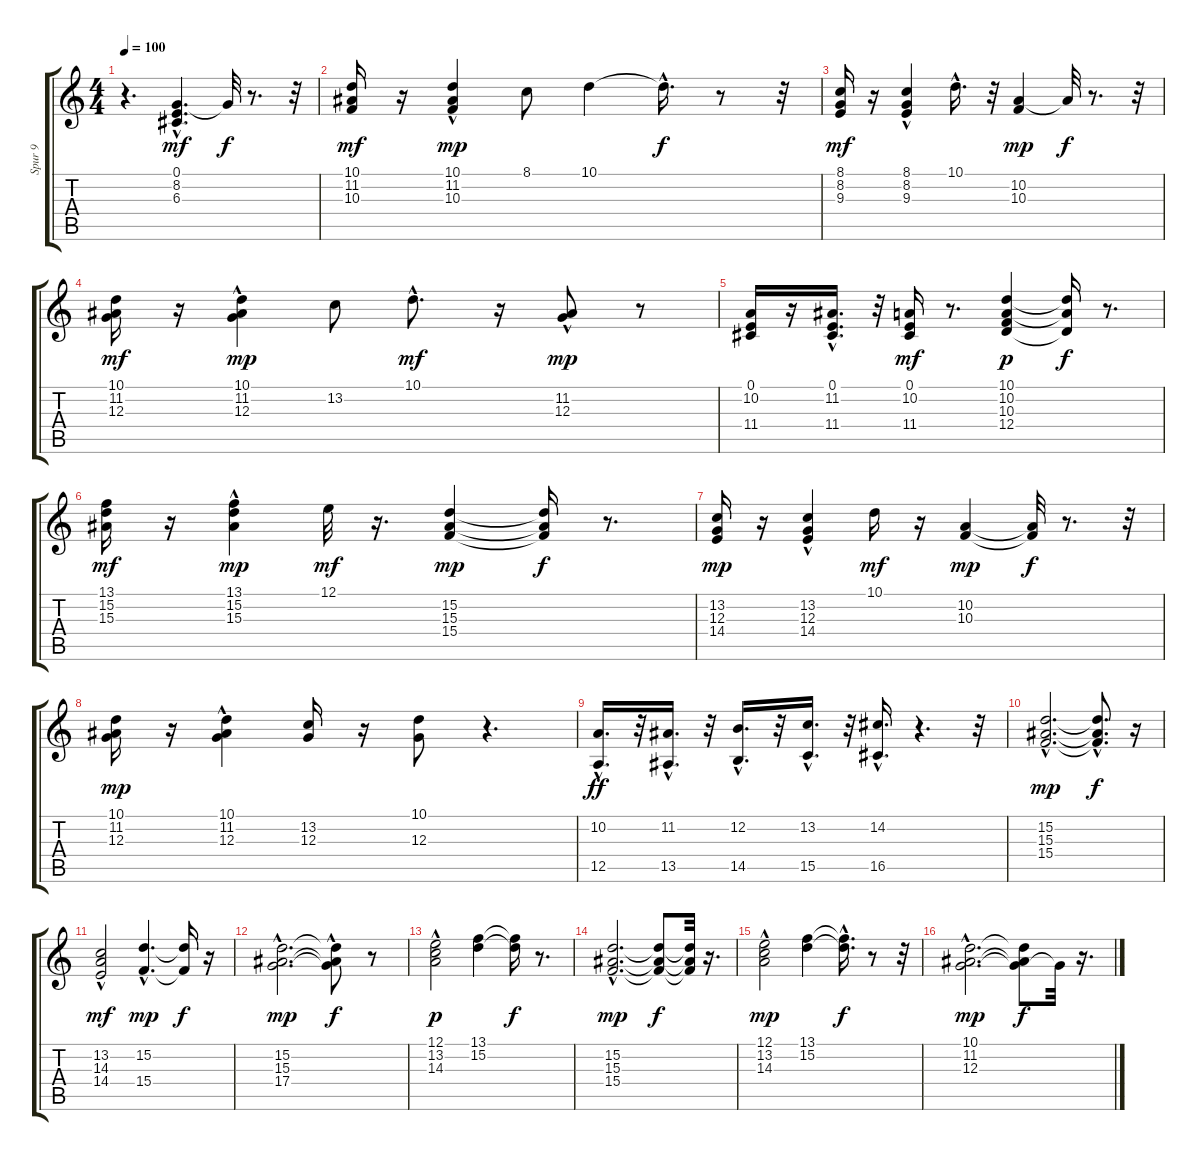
\track ("Spur 9" "Spur 9") {instrument fx1rain}
\staff {score tabs}
\tuning (E4 B3 G3 D3 A2 E2) {hide}
\ts (4 4)
\tempo 100
\clef g2
\ks c
r.4{d dy f} (0.1{hac} 8.2{hac} 6.3{hac}).4{d dy mf} 8.2{t}.32{dy f} r.8{d} r.32 |
(10.1 11.2 10.3).16{dy mf} r.16 (10.1{hac} 11.2{hac} 10.3{hac}).4{dy mp} 8.1.8 10.1.4 10.1{hac t}.16{d dy f} r.8 r.32 |
(8.1 8.2 9.3).16{dy mf} r.16 (8.1{hac} 8.2{hac} 9.3).4 10.1{hac}.16{d} r.32 (10.2 10.3).4{dy mp} 10.2{t}.32{dy f} r.8{d} r.32 |
(10.1 11.2 12.3).16{dy mf} r.16 (10.1{hac} 11.2{hac} 12.3).4{dy mp} 13.2.8 10.1{hac}.8{d dy mf} r.16 (11.2{hac} 12.3).8{dy mp} r.8 |
(0.1 10.2 11.4).16 r.16 (0.1{hac} 11.2{hac} 11.4{hac}).16{d} r.32 (0.1 10.2 11.4).16{dy mf} r.8{d} (10.1 10.2 10.3 12.4).4{dy p} (10.1{t} 10.2{t} 12.4{t}).16{dy f} r.8{d} |
(13.1 15.2 15.3).16{dy mf} r.16 (13.1{hac} 15.2 15.3).4{dy mp} 12.1.32{dy mf} r.16{d} (15.2 15.3 15.4).4{dy mp} (15.2{t} 15.3{t} 15.4{t}).16{dy f} r.8{d} |
(13.2 12.3 14.4).16{dy mp} r.16 (13.2{hac} 12.3 14.4).4 10.1.16{dy mf} r.16 (10.2 10.3).4{dy mp} (10.2{t} 10.3{t}).32{dy f} r.8{d} r.32 |
(10.1 11.2 12.3).16{dy mp} r.16 (10.1{hac} 11.2 12.3{hac}).4 (13.2 12.3).16 r.16 (10.1 12.3).8 r.4{d} |
(10.2{hac} 12.5{hac}).16{d dy ff} r.32 (11.2{hac} 13.5{hac}).16{d} r.32 (12.2{hac} 14.5).16{d} r.32 (13.2{hac} 15.5{hac}).16{d} r.32 (14.2{hac} 16.5{hac}).16{d} r.4{d} r.32 |
(15.2{hac} 15.3{hac} 15.4{hac}).2{d dy mp} (15.2{t} 15.3{hac t} 15.4{hac t}).8{d dy f} r.16 |
(13.2{hac} 14.3 14.4{hac}).2{dy mf} (15.2{hac} 15.4{hac}).4{d dy mp} (15.2{t} 15.4{t}).16{dy f} r.16 |
(15.2{hac} 15.3{hac} 17.4{hac}).2{d dy mp} (15.2{t} 15.3{hac t} 17.4{hac t}).8{dy f} r.8 |
(12.1{hac} 13.2{hac} 14.3{hac}).2{dy p} (13.1 15.2).4 (13.1{t} 15.2{t}).16{dy f} r.8{d} |
(15.2{hac} 15.3{hac} 15.4{hac}).2{d dy mp} (15.2{t} 15.3{t} 15.4{t}).8{dy f} (15.2{t} 15.3{t} 15.4{t}).32 r.16{d} |
(12.1{hac} 13.2{hac} 14.3{hac}).2{dy mp} (13.1 15.2).4 (13.1{hac t} 15.2{hac t}).16{d dy f} r.8 r.32 |
(10.1{hac} 11.2{hac} 12.3{hac}).2{d dy mp} (10.1{t} 11.2{t} 12.3{t}).8{dy f} 12.3{t}.32 r.16{d}
